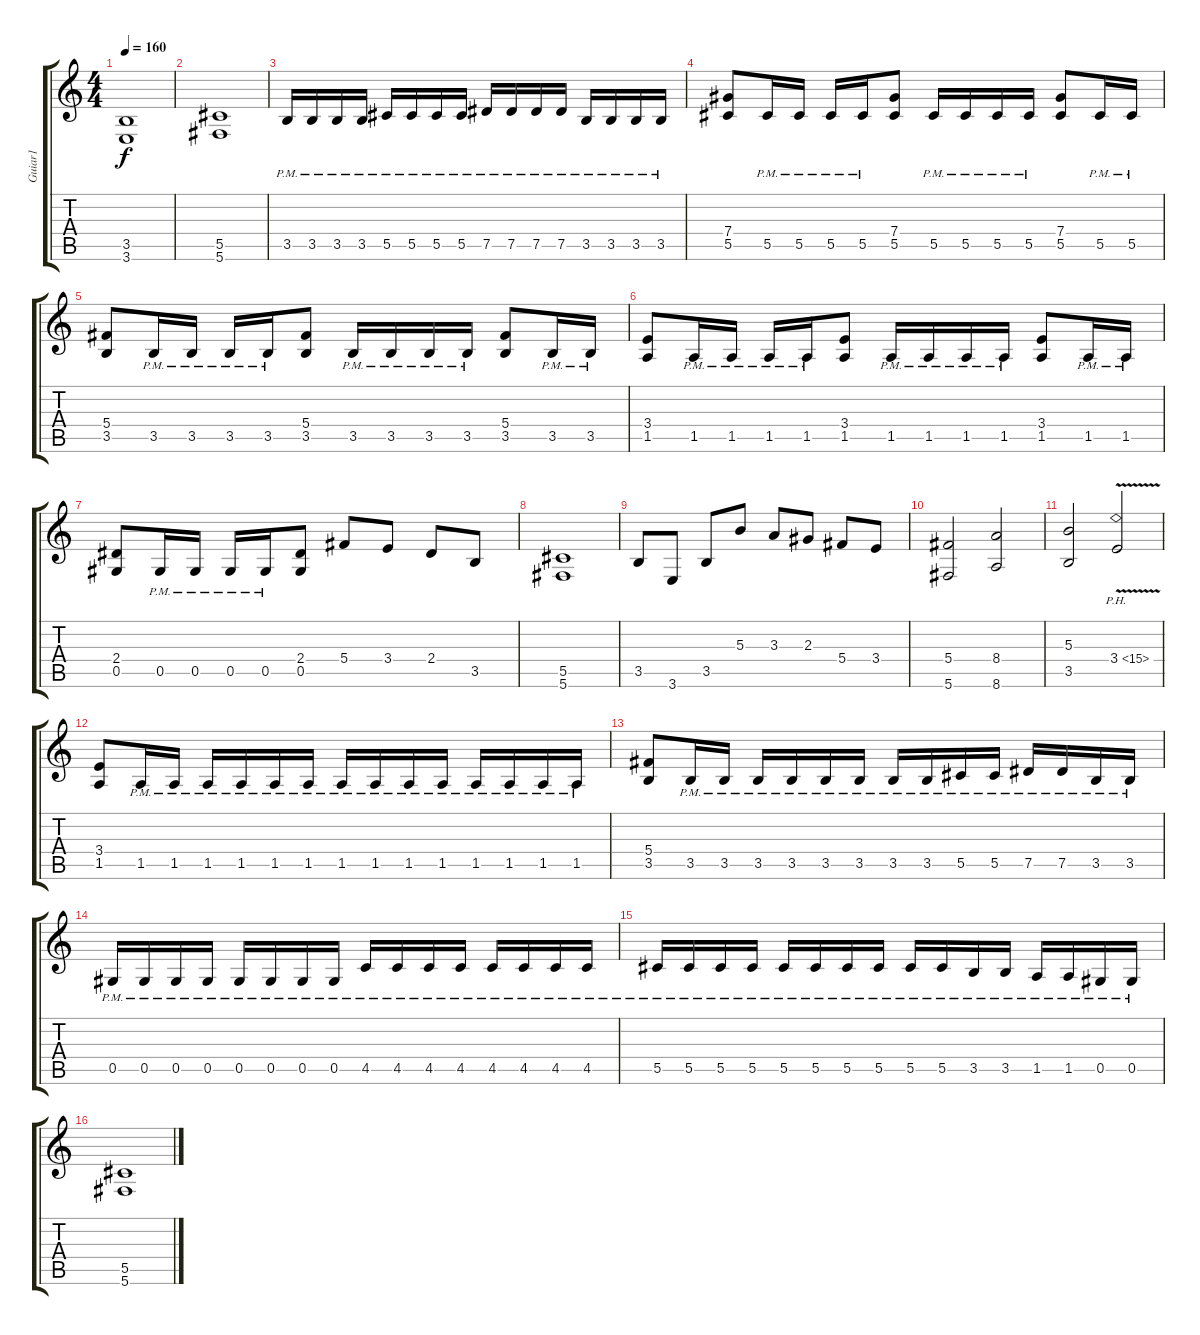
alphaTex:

\track ("Guiar1" "Guiar1") {instrument distortionguitar}
\staff {score tabs}
\tuning (Eb4 Bb3 Gb3 Db3 Ab2 Db2) {hide}
\ts (4 4)
\tempo 160
\clef g2
\ks c
(3.5 3.6).1{dy f} |
(5.5 5.6).1 |
3.5{pm}.16 3.5{pm}.16 3.5{pm}.16 3.5{pm}.16 5.5{pm}.16 5.5{pm}.16 5.5{pm}.16 5.5{pm}.16 7.5{pm}.16 7.5{pm}.16 7.5{pm}.16 7.5{pm}.16 3.5{pm}.16 3.5{pm}.16 3.5{pm}.16 3.5{pm}.16 |
(7.4 5.5).8 5.5{pm}.16 5.5{pm}.16 5.5{pm}.16 5.5{pm}.16 (7.4 5.5).8 5.5{pm}.16 5.5{pm}.16 5.5{pm}.16 5.5{pm}.16 (7.4 5.5).8 5.5{pm}.16 5.5{pm}.16 |
(5.4 3.5).8 3.5{pm}.16 3.5{pm}.16 3.5{pm}.16 3.5{pm}.16 (5.4 3.5).8 3.5{pm}.16 3.5{pm}.16 3.5{pm}.16 3.5{pm}.16 (5.4 3.5).8 3.5{pm}.16 3.5{pm}.16 |
(3.4 1.5).8 1.5{pm}.16 1.5{pm}.16 1.5{pm}.16 1.5{pm}.16 (3.4 1.5).8 1.5{pm}.16 1.5{pm}.16 1.5{pm}.16 1.5{pm}.16 (3.4 1.5).8 1.5{pm}.16 1.5{pm}.16 |
(2.4 0.5).8 0.5{pm}.16 0.5{pm}.16 0.5{pm}.16 0.5{pm}.16 (2.4 0.5).8 5.4.8 3.4.8 2.4.8 3.5.8 |
(5.5 5.6).1 |
3.5.8 3.6.8 3.5.8 5.3.8 3.3.8 2.3.8 5.4.8 3.4.8 |
(5.4 5.6).2 (8.4 8.6).2 |
(5.3 3.5).2 3.4{ph 12 v}.2 |
(3.4 1.5).8 1.5{pm}.16 1.5{pm}.16 1.5{pm}.16 1.5{pm}.16 1.5{pm}.16 1.5{pm}.16 1.5{pm}.16 1.5{pm}.16 1.5{pm}.16 1.5{pm}.16 1.5{pm}.16 1.5{pm}.16 1.5{pm}.16 1.5{pm}.16 |
(5.4 3.5).8 3.5{pm}.16 3.5{pm}.16 3.5{pm}.16 3.5{pm}.16 3.5{pm}.16 3.5{pm}.16 3.5{pm}.16 3.5{pm}.16 5.5{pm}.16 5.5{pm}.16 7.5{pm}.16 7.5{pm}.16 3.5{pm}.16 3.5{pm}.16 |
0.5{pm}.16 0.5{pm}.16 0.5{pm}.16 0.5{pm}.16 0.5{pm}.16 0.5{pm}.16 0.5{pm}.16 0.5{pm}.16 4.5{pm}.16 4.5{pm}.16 4.5{pm}.16 4.5{pm}.16 4.5{pm}.16 4.5{pm}.16 4.5{pm}.16 4.5{pm}.16 |
5.5{pm}.16 5.5{pm}.16 5.5{pm}.16 5.5{pm}.16 5.5{pm}.16 5.5{pm}.16 5.5{pm}.16 5.5{pm}.16 5.5{pm}.16 5.5{pm}.16 3.5{pm}.16 3.5{pm}.16 1.5{pm}.16 1.5{pm}.16 0.5{pm}.16 0.5{pm}.16 |
(5.5 5.6).1
